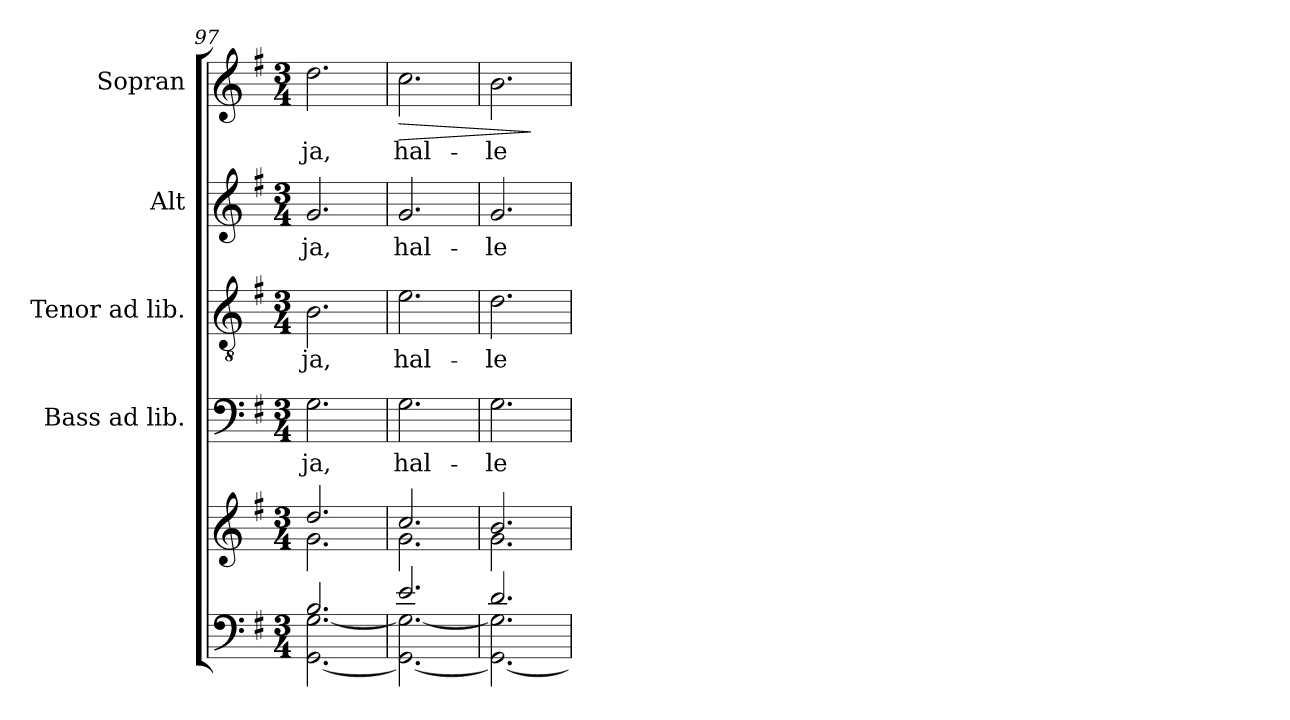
**kern	**kern	**kern	**text	**kern	**text	**kern	**text	**kern	**text	**dynam
*part5	*part5	*part4	*part4	*part3	*part3	*part2	*part2	*part1	*part1	*part1
*staff6	*staff5	*staff4	*staff4	*staff3	*staff3	*staff2	*staff2	*staff1	*staff1	*staff1
*	*	*I"Bass ad lib.	*	*I"Tenor ad lib.	*	*I"Alt	*	*I"Sopran	*	*
*	*	*I'B.	*	*I'T.	*	*I'A.	*	*I'S.	*	*
*clefF4	*clefG2	*clefF4	*	*clefGv2	*	*clefG2	*	*clefG2	*	*
*k[f#]	*k[f#]	*k[f#]	*	*k[f#]	*	*k[f#]	*	*k[f#]	*	*
*G:	*G:	*G:	*	*G:	*	*G:	*	*G:	*	*
*M3/4	*M3/4	*M3/4	*	*M3/4	*	*M3/4	*	*M3/4	*	*
=97	=97	=97	=97	=97	=97	=97	=97	=97	=97	=97
*^	*^	*	*	*	*	*	*	*	*	*
!	!	!	!	!	!LO:LY:b	!	!LO:LY:b	!	!LO:LY:b	!	!LO:LY:b	!
2.B/	[<2.GG\ [<2.G\	2.dd/	2.g\	2.G\	-ja,	2.B\	-ja,	2.g/	-ja,	2.dd\	-ja,	.
=98	=98	=98	=98	=98	=98	=98	=98	=98	=98	=98	=98	=98
!	!	!	!	!	!LO:LY:b	!	!LO:LY:b	!	!LO:LY:b	!	!LO:LY:b	!LO:HP:b
2.e/	2.GG\_ 2.G\_	2.cc/	2.g\	2.G\	hal-	2.e\	hal-	2.g/	hal-	2.cc\	hal-	>
=99	=99	=99	=99	=99	=99	=99	=99	=99	=99	=99	=99	=99
!	!	!	!	!	!LO:LY:b	!	!LO:LY:b	!	!LO:LY:b	!	!LO:LY:b	!
2.d/	2.GG\_ 2.G\]	2.b/	2.g\	2.G\	-le-	2.d\	-le-	2.g/	-le-	2.b\	-le-	.
*v	*v	*	*	*	*	*	*	*	*	*	*	*
*	*v	*v	*	*	*	*	*	*	*	*	*
.	.	.	.	.	.	.	.	.	.	]
=	=	=	=	=	=	=	=	=	=	=
*-	*-	*-	*-	*-	*-	*-	*-	*-	*-	*-
